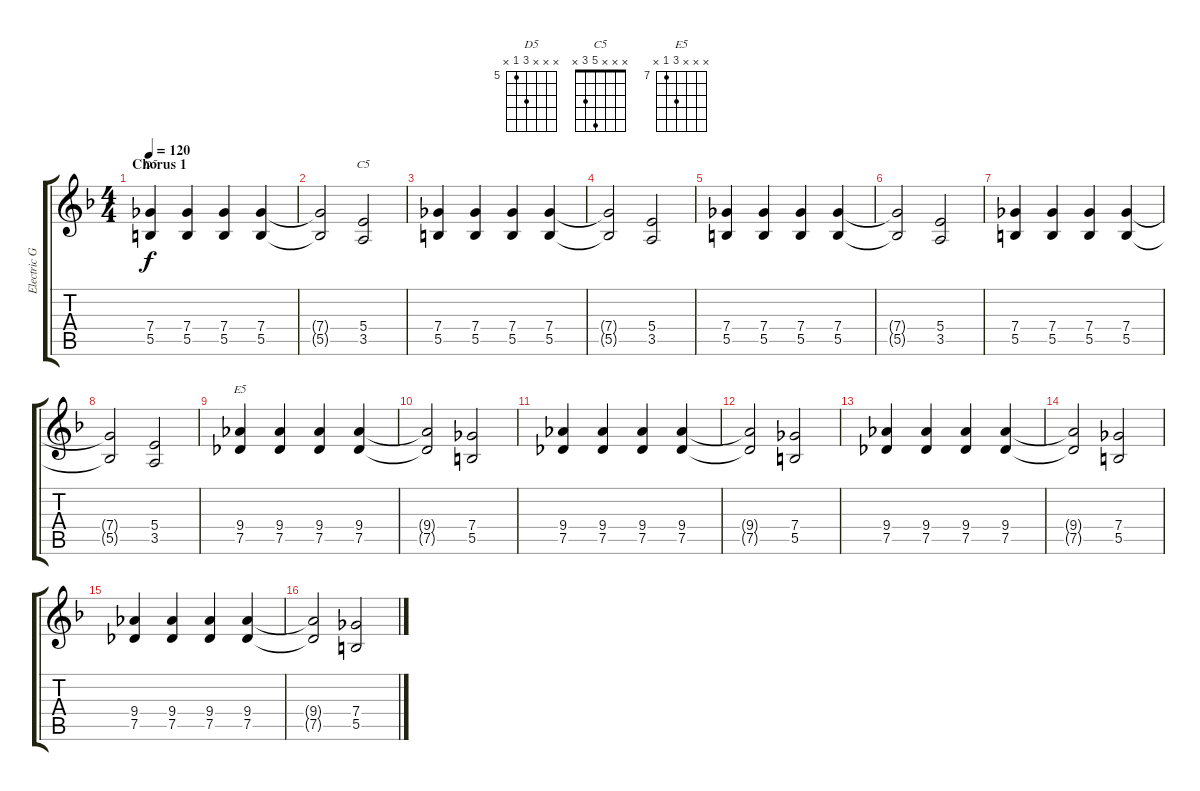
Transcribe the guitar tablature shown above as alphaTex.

\track ("Electric Guitar" "Electric G") {instrument distortionguitar}
\staff {score tabs}
\tuning (Db4 Ab3 E3 B2 Gb2 Db2) {hide}
\chord ("D5" x x x 7 5 x) {firstfret 5}
\chord ("C5" x x x 5 3 x)
\chord ("E5" x x x 9 7 x) {firstfret 7}
\ts (4 4)
\section ("" "Chorus 1")
\tempo 120
\clef g2
\ks f
(7.4 5.5).4{ch "D5" dy f} (7.4 5.5).4 (7.4 5.5).4 (7.4 5.5).4 |
(7.4{t} 5.5{t}).2 (5.4 3.5).2{ch "C5"} |
(7.4 5.5).4 (7.4 5.5).4 (7.4 5.5).4 (7.4 5.5).4 |
(7.4{t} 5.5{t}).2 (5.4 3.5).2 |
(7.4 5.5).4 (7.4 5.5).4 (7.4 5.5).4 (7.4 5.5).4 |
(7.4{t} 5.5{t}).2 (5.4 3.5).2 |
(7.4 5.5).4 (7.4 5.5).4 (7.4 5.5).4 (7.4 5.5).4 |
(7.4{t} 5.5{t}).2 (5.4 3.5).2 |
(9.4 7.5).4{ch "E5"} (9.4 7.5).4 (9.4 7.5).4 (9.4 7.5).4 |
(9.4{t} 7.5{t}).2 (7.4 5.5).2 |
(9.4 7.5).4 (9.4 7.5).4 (9.4 7.5).4 (9.4 7.5).4 |
(9.4{t} 7.5{t}).2 (7.4 5.5).2 |
(9.4 7.5).4 (9.4 7.5).4 (9.4 7.5).4 (9.4 7.5).4 |
(9.4{t} 7.5{t}).2 (7.4 5.5).2 |
(9.4 7.5).4 (9.4 7.5).4 (9.4 7.5).4 (9.4 7.5).4 |
(9.4{t} 7.5{t}).2 (7.4 5.5).2
